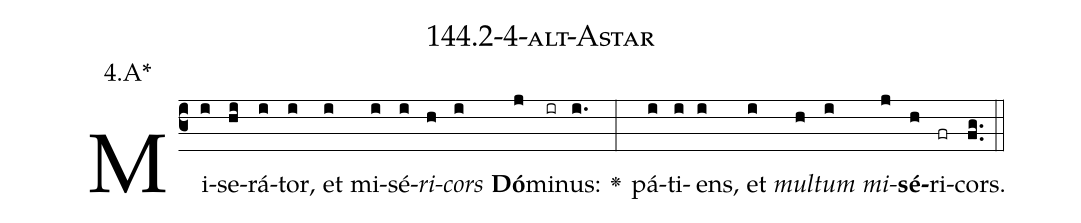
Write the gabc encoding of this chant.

name: 144.2-4-alt-Astar;
annotation: 4.A*;
%%
(c3)Mi(i)se(hi)rá(i)tor,(i) et(i) mi(i)sé(i)<i>ri</i>(h)<i>cors</i>(i) <b>Dó</b>(j)mi(ir)nus:(i.) <v>\greheightstar</v>(:) pá(i)ti(i)ens,(i) et(i) <i>mul</i>(h)<i>tum</i>(i) <i>mi</i>(j)<b>sé</b>(h)ri(fr)cors.(fg..) (::)


%E(i) u(h) o(i) u(j) a(h) e.(fg..) (::)
